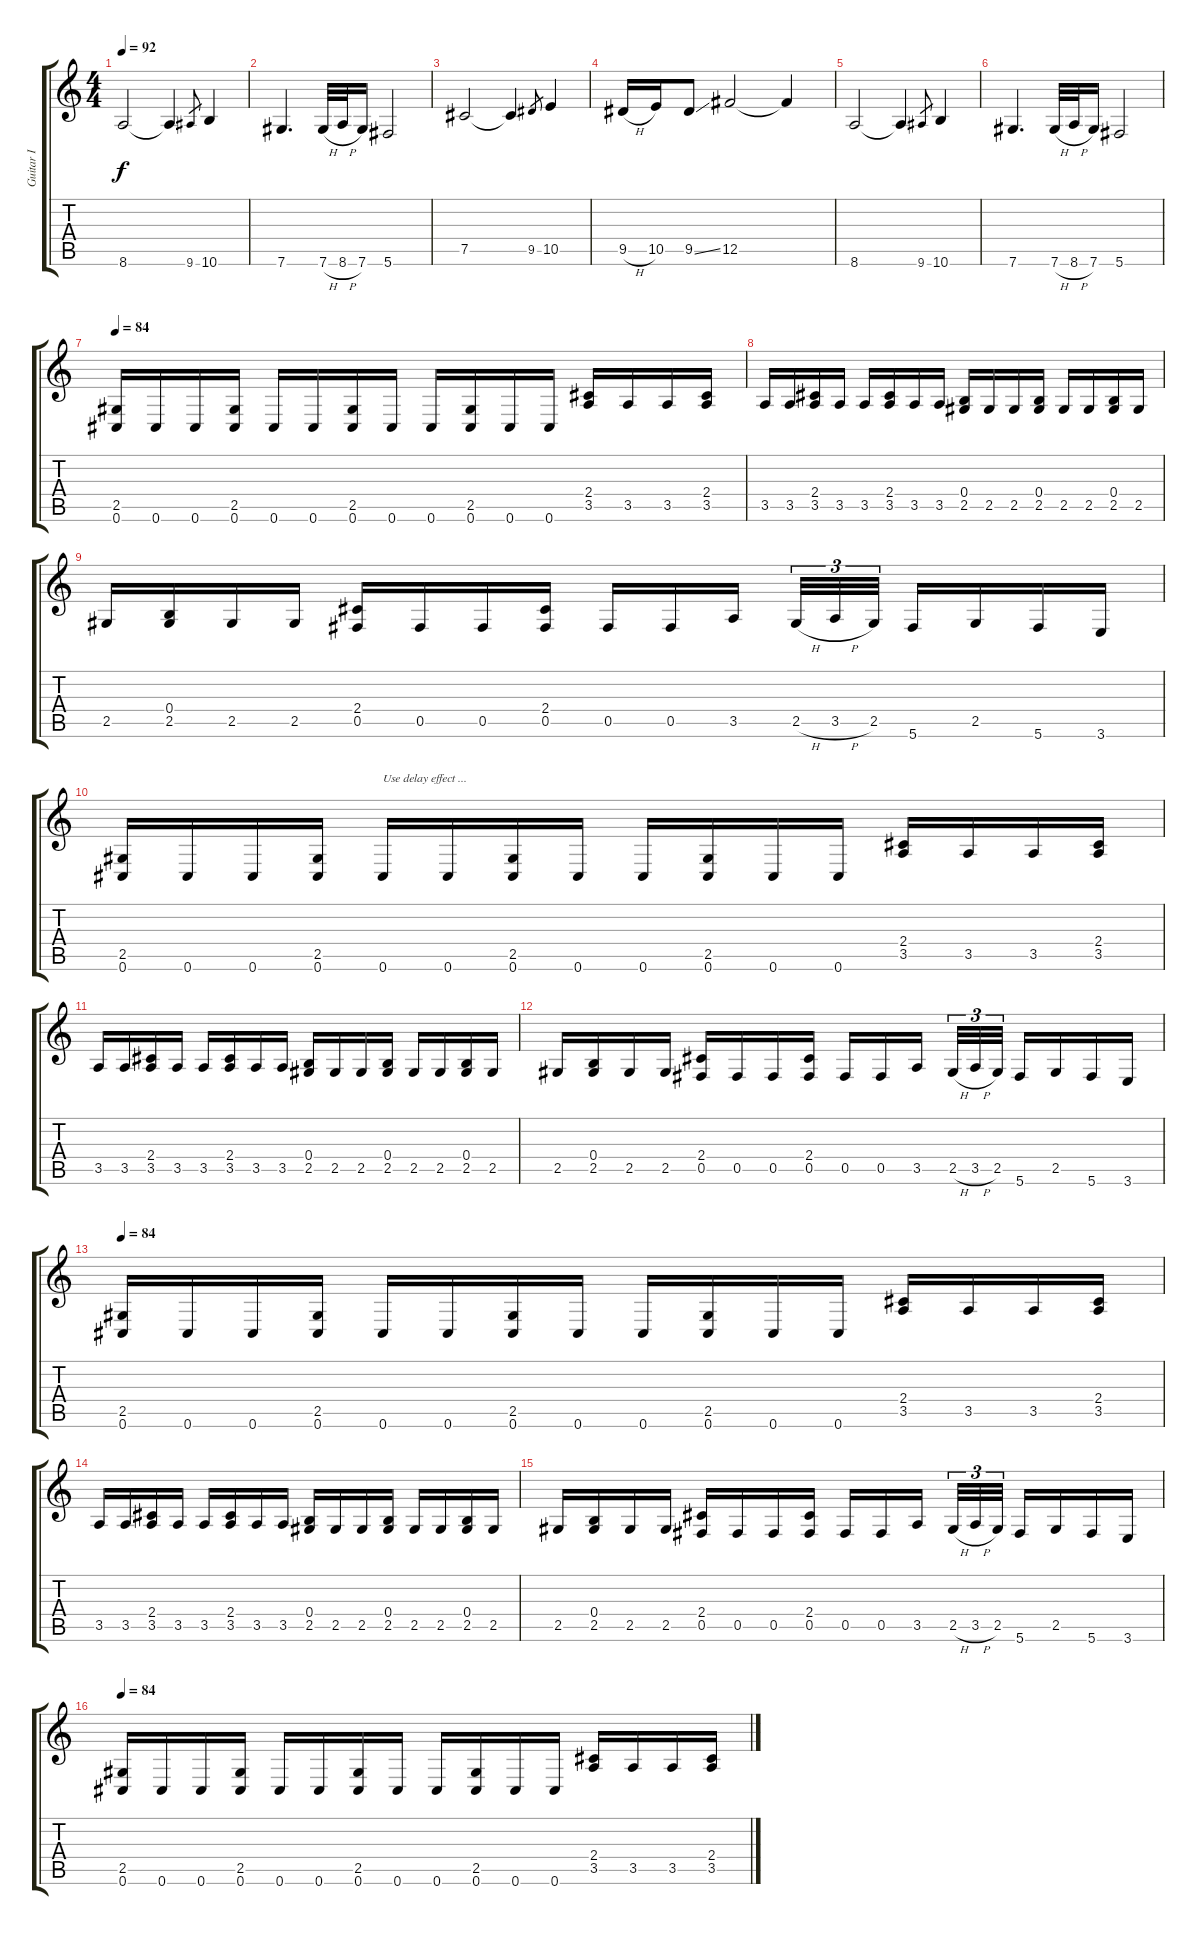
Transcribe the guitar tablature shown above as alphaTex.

\track ("Guitar I" "Guitar I") {instrument distortionguitar}
\staff {score tabs}
\tuning (Db4 Ab3 E3 B2 Gb2 Db2) {hide}
\ts (4 4)
\tempo 92
\clef g2
\ks c
8.6.2{dy f} 8.6{t}.4 9.6.8{gr} 10.6.4 |
7.6.4{d} 7.6{h}.32 8.6{h}.32 7.6.16 5.6.2 |
7.5.2 7.5{t}.4 9.5.8{gr} 10.5.4 |
9.5{h}.16 10.5.16 9.5{ss}.8 12.5.2 12.5{t}.4 |
8.6.2 8.6{t}.4 9.6.8{gr} 10.6.4 |
7.6.4{d} 7.6{h}.32 8.6{h}.32 7.6.16 5.6.2 |
\tempo 84
(2.5 0.6).16{balance 0} 0.6.16 0.6.16 (2.5 0.6).16 0.6.16 0.6.16 (2.5 0.6).16 0.6.16 0.6.16 (2.5 0.6).16 0.6.16 0.6.16 (2.4 3.5).16 3.5.16 3.5.16 (2.4 3.5).16 |
3.5.16 3.5.16 (2.4 3.5).16 3.5.16 3.5.16 (2.4 3.5).16 3.5.16 3.5.16 (0.4 2.5).16 2.5.16 2.5.16 (0.4 2.5).16 2.5.16 2.5.16 (0.4 2.5).16 2.5.16 |
2.5.16 (0.4 2.5).16 2.5.16 2.5.16 (2.4 0.5).16 0.5.16 0.5.16 (2.4 0.5).16 0.5.16 0.5.16 3.5.16 2.5{h}.32{tu (3 2)} 3.5{h}.32{tu (3 2)} 2.5.32{tu (3 2)} 5.6.16 2.5.16 5.6.16 3.6.16 |
(2.5 0.6).16{balance 0} 0.6.16 0.6.16 (2.5 0.6).16 0.6.16{txt "Use delay effect ..."} 0.6.16 (2.5 0.6).16 0.6.16 0.6.16 (2.5 0.6).16 0.6.16 0.6.16 (2.4 3.5).16 3.5.16 3.5.16 (2.4 3.5).16 |
3.5.16 3.5.16 (2.4 3.5).16 3.5.16 3.5.16 (2.4 3.5).16 3.5.16 3.5.16 (0.4 2.5).16 2.5.16 2.5.16 (0.4 2.5).16 2.5.16 2.5.16 (0.4 2.5).16 2.5.16 |
2.5.16 (0.4 2.5).16 2.5.16 2.5.16 (2.4 0.5).16 0.5.16 0.5.16 (2.4 0.5).16 0.5.16 0.5.16 3.5.16 2.5{h}.32{tu (3 2)} 3.5{h}.32{tu (3 2)} 2.5.32{tu (3 2)} 5.6.16 2.5.16 5.6.16 3.6.16 |
\tempo 84
(2.5 0.6).16{balance 0} 0.6.16 0.6.16 (2.5 0.6).16 0.6.16 0.6.16 (2.5 0.6).16 0.6.16 0.6.16 (2.5 0.6).16 0.6.16 0.6.16 (2.4 3.5).16 3.5.16 3.5.16 (2.4 3.5).16 |
3.5.16 3.5.16 (2.4 3.5).16 3.5.16 3.5.16 (2.4 3.5).16 3.5.16 3.5.16 (0.4 2.5).16 2.5.16 2.5.16 (0.4 2.5).16 2.5.16 2.5.16 (0.4 2.5).16 2.5.16 |
2.5.16 (0.4 2.5).16 2.5.16 2.5.16 (2.4 0.5).16 0.5.16 0.5.16 (2.4 0.5).16 0.5.16 0.5.16 3.5.16 2.5{h}.32{tu (3 2)} 3.5{h}.32{tu (3 2)} 2.5.32{tu (3 2)} 5.6.16 2.5.16 5.6.16 3.6.16 |
\tempo 84
(2.5 0.6).16 0.6.16 0.6.16 (2.5 0.6).16 0.6.16 0.6.16 (2.5 0.6).16 0.6.16 0.6.16 (2.5 0.6).16 0.6.16 0.6.16 (2.4 3.5).16 3.5.16 3.5.16 (2.4 3.5).16
